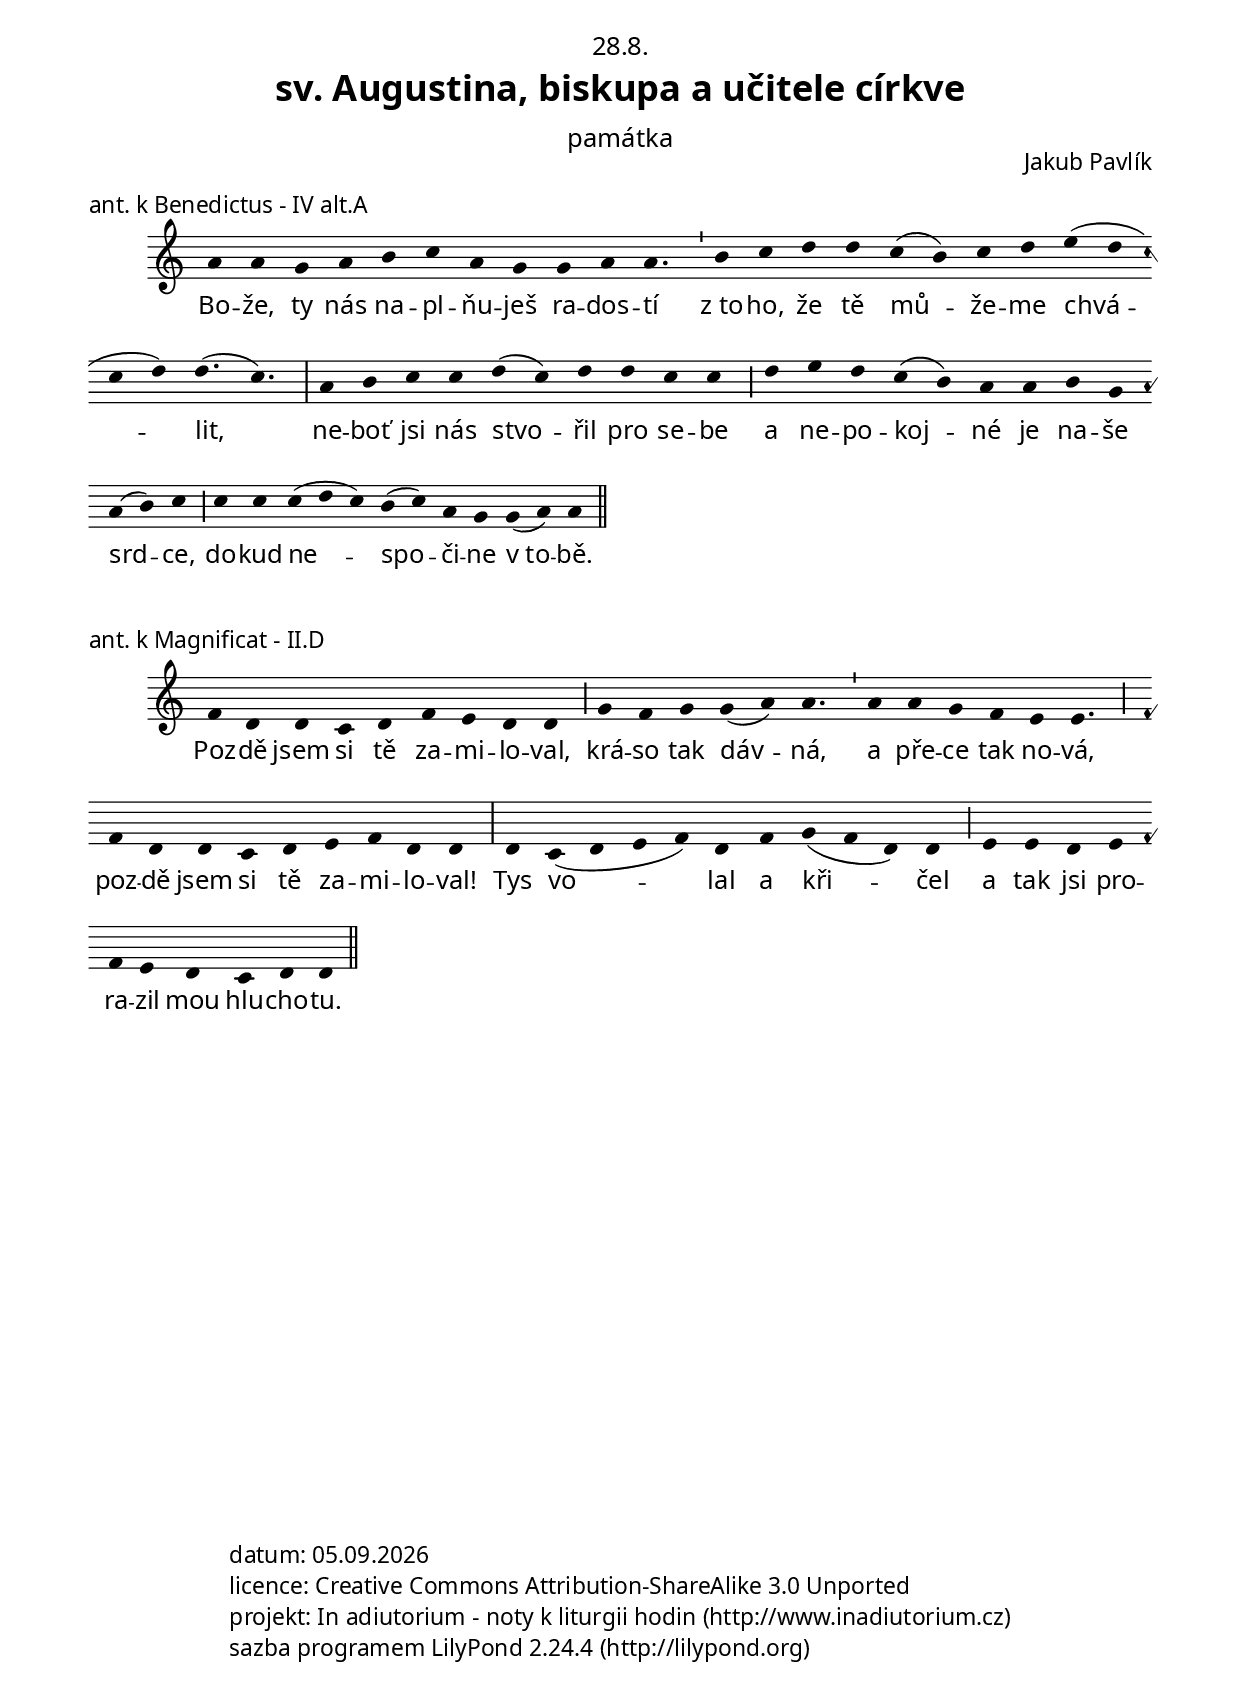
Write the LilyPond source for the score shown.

\version "2.15.40"

\include "../spolecne.ly"

\header {
  title = \markup\titleSvatek
            "sv. Augustina, biskupa a učitele církve"
            "památka"
            28.8.
  composer = "Jakub Pavlík"
}

\score {
  \relative c'' {
    \choralniRezim
    a4 a g a b c a g g a a4. \barMin
    b4 c d d c( b) c d e( d c d) d4.( c) \barMax
    a4 b c c d( c) d d c c \barMaior
    d e d c( b) a a b g a( b) c \barMaior
    c c c( d c) b( c) a g g( a) a \barFinalis
  }
  \addlyrics {
    Bo -- že, ty nás na -- pl -- ňu -- ješ ra -- dos -- tí
    z_to -- ho, že tě mů -- že -- me chvá -- lit,
    ne -- boť jsi nás stvo -- řil pro se -- be
    a ne -- po -- koj -- né je na -- še srd -- ce,
    do -- kud ne -- spo -- či -- ne v_to -- bě.
  }
  \header {
    quid = "ant. k Benedictus"
    modus = "IV alt"
    differentia = "A"
    psalmus = "Benedictus"
    id = "rch-aben"
    piece = \markup {\sestavTitulekBezZalmu}
  }
}

\score {
  \relative c' {
    \choralniRezim
    f4 d d c d f e d d \barMaior
    g f g g( a) a4. \barMin a4 a g f e e4. \barMaior
    f4 d d c d e f d d \barMax
    d c( d e f) d f g( f d) d \barMaior
    e e d e f e d c d d \barFinalis
  }
  \addlyrics {
    Poz -- dě jsem si tě za -- mi -- lo -- val,
    krá -- so tak dáv -- ná, a pře -- ce tak no -- vá,
    poz -- dě jsem si tě za -- mi -- lo -- val!
    Tys vo -- lal a kři -- čel
    a tak jsi pro -- ra -- zil mou hlu -- cho -- tu.
  }
  \header {
    quid = "ant. k Magnificat"
    modus = "II"
    differentia = "D"
    psalmus = "Magnificat"
    id = "ne-amag"
    piece = \markup {\sestavTitulekBezZalmu}
  }
}